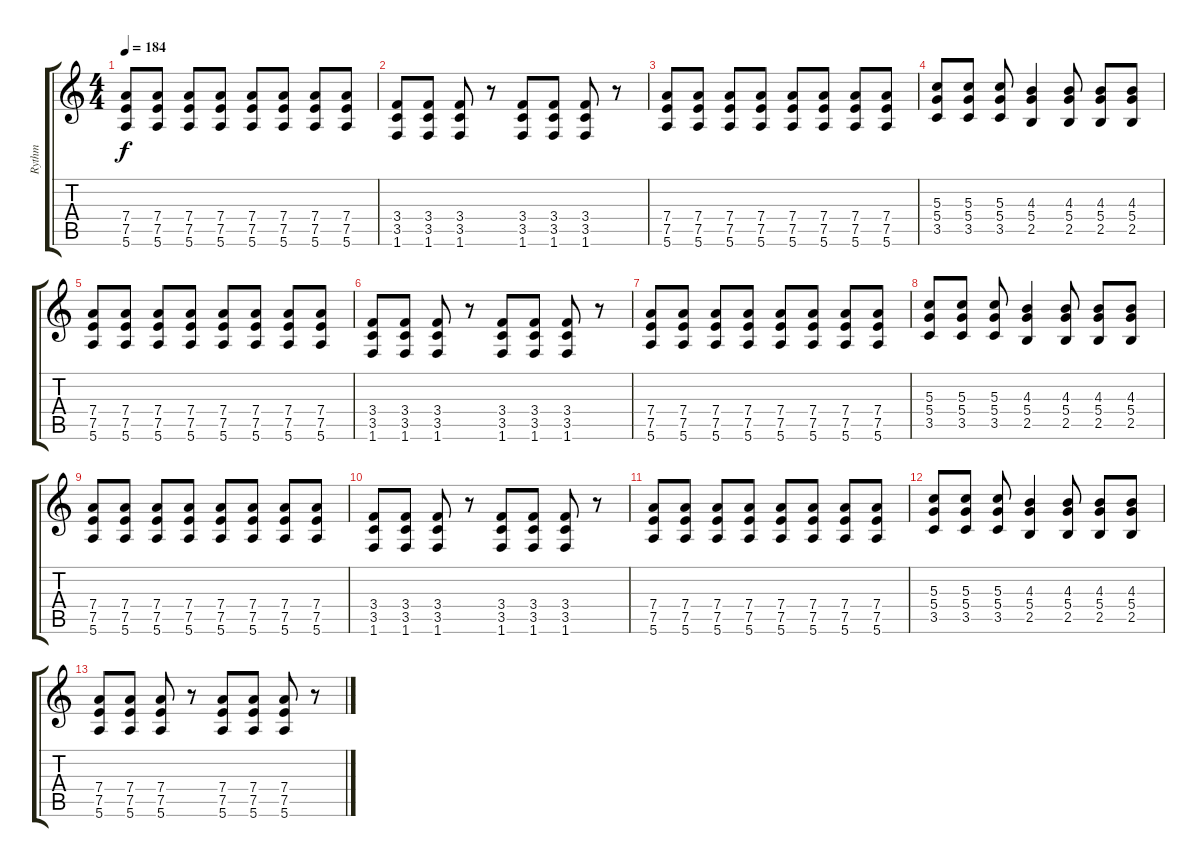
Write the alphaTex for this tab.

\track ("Rythm" "Rythm") {instrument distortionguitar}
\staff {score tabs}
\tuning (E4 B3 G3 D3 A2 E2) {hide}
\ts (4 4)
\tempo 184
\clef g2
\ks c
(7.4 7.5 5.6).8{dy f} (7.4 7.5 5.6).8 (7.4 7.5 5.6).8 (7.4 7.5 5.6).8 (7.4 7.5 5.6).8 (7.4 7.5 5.6).8 (7.4 7.5 5.6).8 (7.4 7.5 5.6).8 |
(3.4 3.5 1.6).8 (3.4 3.5 1.6).8 (3.4 3.5 1.6).8 r.8 (3.4 3.5 1.6).8 (3.4 3.5 1.6).8 (3.4 3.5 1.6).8 r.8 |
(7.4 7.5 5.6).8 (7.4 7.5 5.6).8 (7.4 7.5 5.6).8 (7.4 7.5 5.6).8 (7.4 7.5 5.6).8 (7.4 7.5 5.6).8 (7.4 7.5 5.6).8 (7.4 7.5 5.6).8 |
(5.3 5.4 3.5).8 (5.3 5.4 3.5).8 (5.3 5.4 3.5).8 (4.3 5.4 2.5).4 (4.3 5.4 2.5).8 (4.3 5.4 2.5).8 (4.3 5.4 2.5).8 |
(7.4 7.5 5.6).8 (7.4 7.5 5.6).8 (7.4 7.5 5.6).8 (7.4 7.5 5.6).8 (7.4 7.5 5.6).8 (7.4 7.5 5.6).8 (7.4 7.5 5.6).8 (7.4 7.5 5.6).8 |
(3.4 3.5 1.6).8 (3.4 3.5 1.6).8 (3.4 3.5 1.6).8 r.8 (3.4 3.5 1.6).8 (3.4 3.5 1.6).8 (3.4 3.5 1.6).8 r.8 |
(7.4 7.5 5.6).8 (7.4 7.5 5.6).8 (7.4 7.5 5.6).8 (7.4 7.5 5.6).8 (7.4 7.5 5.6).8 (7.4 7.5 5.6).8 (7.4 7.5 5.6).8 (7.4 7.5 5.6).8 |
(5.3 5.4 3.5).8 (5.3 5.4 3.5).8 (5.3 5.4 3.5).8 (4.3 5.4 2.5).4 (4.3 5.4 2.5).8 (4.3 5.4 2.5).8 (4.3 5.4 2.5).8 |
(7.4 7.5 5.6).8 (7.4 7.5 5.6).8 (7.4 7.5 5.6).8 (7.4 7.5 5.6).8 (7.4 7.5 5.6).8 (7.4 7.5 5.6).8 (7.4 7.5 5.6).8 (7.4 7.5 5.6).8 |
(3.4 3.5 1.6).8 (3.4 3.5 1.6).8 (3.4 3.5 1.6).8 r.8 (3.4 3.5 1.6).8 (3.4 3.5 1.6).8 (3.4 3.5 1.6).8 r.8 |
(7.4 7.5 5.6).8 (7.4 7.5 5.6).8 (7.4 7.5 5.6).8 (7.4 7.5 5.6).8 (7.4 7.5 5.6).8 (7.4 7.5 5.6).8 (7.4 7.5 5.6).8 (7.4 7.5 5.6).8 |
(5.3 5.4 3.5).8 (5.3 5.4 3.5).8 (5.3 5.4 3.5).8 (4.3 5.4 2.5).4 (4.3 5.4 2.5).8 (4.3 5.4 2.5).8 (4.3 5.4 2.5).8 |
(7.4 7.5 5.6).8 (7.4 7.5 5.6).8 (7.4 7.5 5.6).8 r.8 (7.4 7.5 5.6).8 (7.4 7.5 5.6).8 (7.4 7.5 5.6).8 r.8
